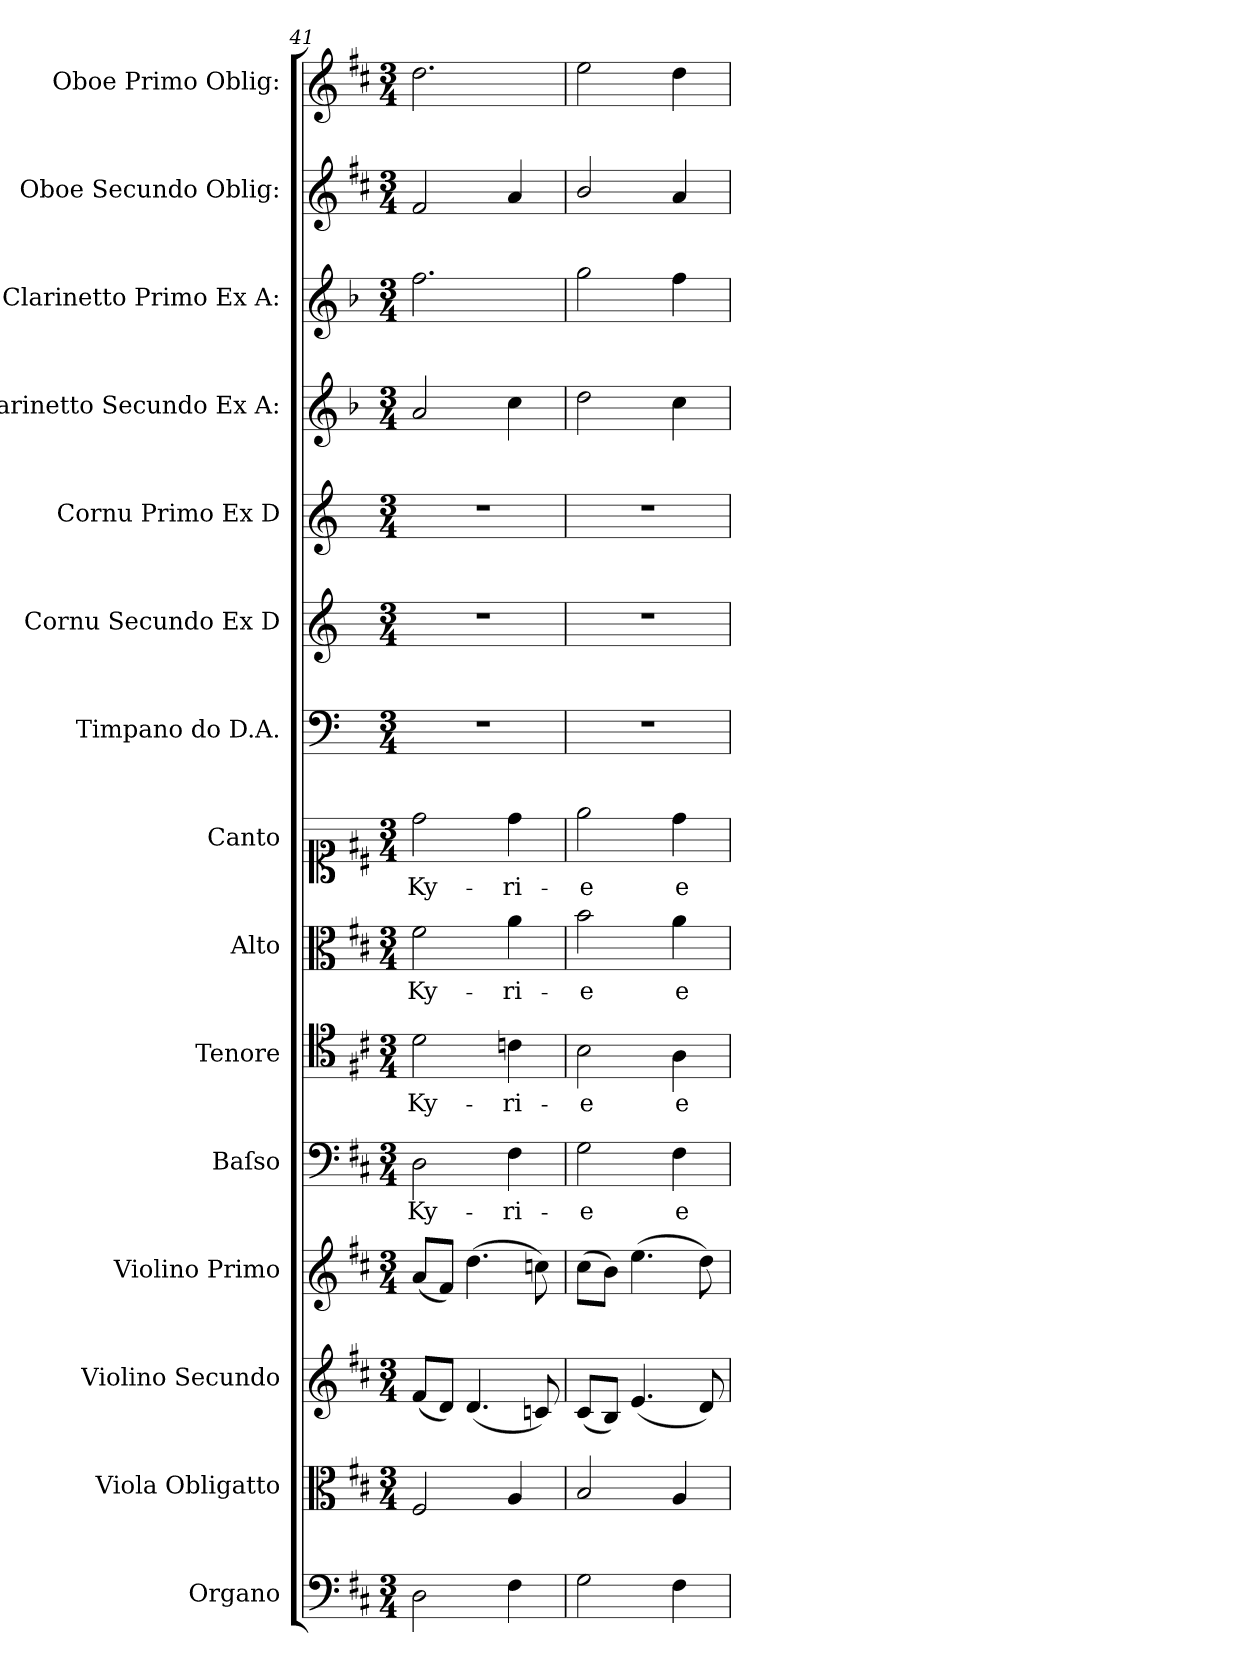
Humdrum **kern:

**kern	**kern	**kern	**kern	**kern	**text	**kern	**text	**kern	**text	**kern	**text	**kern	**kern	**kern	**kern	**kern	**kern	**kern
*part15	*part14	*part13	*part12	*part11	*part11	*part10	*part10	*part9	*part9	*part8	*part8	*part7	*part6	*part5	*part4	*part3	*part2	*part1
*staff15	*staff14	*staff13	*staff12	*staff11	*staff11	*staff10	*staff10	*staff9	*staff9	*staff8	*staff8	*staff7	*staff6	*staff5	*staff4	*staff3	*staff2	*staff1
*I"Organo	*I"Viola Obligatto	*I"Violino Secundo	*I"Violino Primo	*I"Baſso	*	*I"Tenore	*	*I"Alto	*	*I"Canto	*	*I"Timpano do D.A.	*I"Cornu Secundo Ex D	*I"Cornu Primo Ex D	*I"Clarinetto Secundo Ex A:	*I"Clarinetto Primo Ex A:	*I"Oboe Secundo Oblig:	*I"Oboe Primo Oblig:
*I'org	*I'vla obl	*I'vl 2	*I'vl 1	*I'B	*	*I'T	*	*I'A	*	*	*	*I'timp	*	*	*I'cl 2 in A	*I'cl 1 in A	*I'ob 2	*I'ob 1
*clefF4	*clefC3	*clefG2	*clefG2	*clefF4	*	*clefC4	*	*clefC3	*	*clefC1	*	*clefF4	*clefG2	*clefG2	*clefG2	*clefG2	*clefG2	*clefG2
*	*	*	*	*	*	*	*	*	*	*	*	*	*ITrd-1c-2	*ITrd-1c-2	*ITrd2c3	*ITrd2c3	*	*
*k[f#c#]	*k[f#c#]	*k[f#c#]	*k[f#c#]	*k[f#c#]	*	*k[f#c#]	*	*k[f#c#]	*	*k[f#c#]	*	*k[]	*k[f#c#]	*k[f#c#]	*k[f#c#]	*k[f#c#]	*k[f#c#]	*k[f#c#]
*M3/4	*M3/4	*M3/4	*M3/4	*M3/4	*	*M3/4	*	*M3/4	*	*M3/4	*	*M3/4	*M3/4	*M3/4	*M3/4	*M3/4	*M3/4	*M3/4
=41	=41	=41	=41	=41	=41	=41	=41	=41	=41	=41	=41	=41	=41	=41	=41	=41	=41	=41
!	!	!	!	!	!LO:LY:i	!	!LO:LY:i	!	!LO:LY:i	!	!LO:LY:i	!	!	!	!	!	!	!
2D\	2F#/	(8f#/L	(8a/L	2D\	Ky-	2d\	Ky-	2f#\	Ky-	2dd\	Ky-	2.r	2.r	2.r	2f#/	2.dd\	2f#/	2.dd\
.	.	8d/J)	8f#/J)	.	.	.	.	.	.	.	.	.	.	.	.	.	.	.
.	.	(4.d/	(4.dd\	.	.	.	.	.	.	.	.	.	.	.	.	.	.	.
!	!	!	!	!	!LO:LY:i	!	!LO:LY:i	!	!LO:LY:i	!	!LO:LY:i	!	!	!	!	!	!	!
4F#\	4A/	.	.	4F#\	-ri-	4cn\	-ri-	4a\	-ri-	4dd\	-ri-	.	.	.	4a\	.	4a/	.
.	.	8cn/)	8ccn\)	.	.	.	.	.	.	.	.	.	.	.	.	.	.	.
=42	=42	=42	=42	=42	=42	=42	=42	=42	=42	=42	=42	=42	=42	=42	=42	=42	=42	=42
!	!	!	!	!	!LO:LY:i	!	!LO:LY:i	!	!LO:LY:i	!	!LO:LY:i	!	!	!	!	!	!	!
2G\	2B/	(8c#/L	(8cc#\L	2G\	-e	2B\	-e	2b\	-e	2ee\	-e	2.r	2.r	2.r	2b\	2ee\	2b/	2ee\
.	.	8B/J)	8b\J)	.	.	.	.	.	.	.	.	.	.	.	.	.	.	.
.	.	(4.e/	(4.ee\	.	.	.	.	.	.	.	.	.	.	.	.	.	.	.
4F#\	4A/	.	.	4F#\	e-	4A\	e-	4a\	e-	4dd\	e-	.	.	.	4a\	4dd\	4a/	4dd\
.	.	8d/)	8dd\)	.	.	.	.	.	.	.	.	.	.	.	.	.	.	.
=	=	=	=	=	=	=	=	=	=	=	=	=	=	=	=	=	=	=
*-	*-	*-	*-	*-	*-	*-	*-	*-	*-	*-	*-	*-	*-	*-	*-	*-	*-	*-
